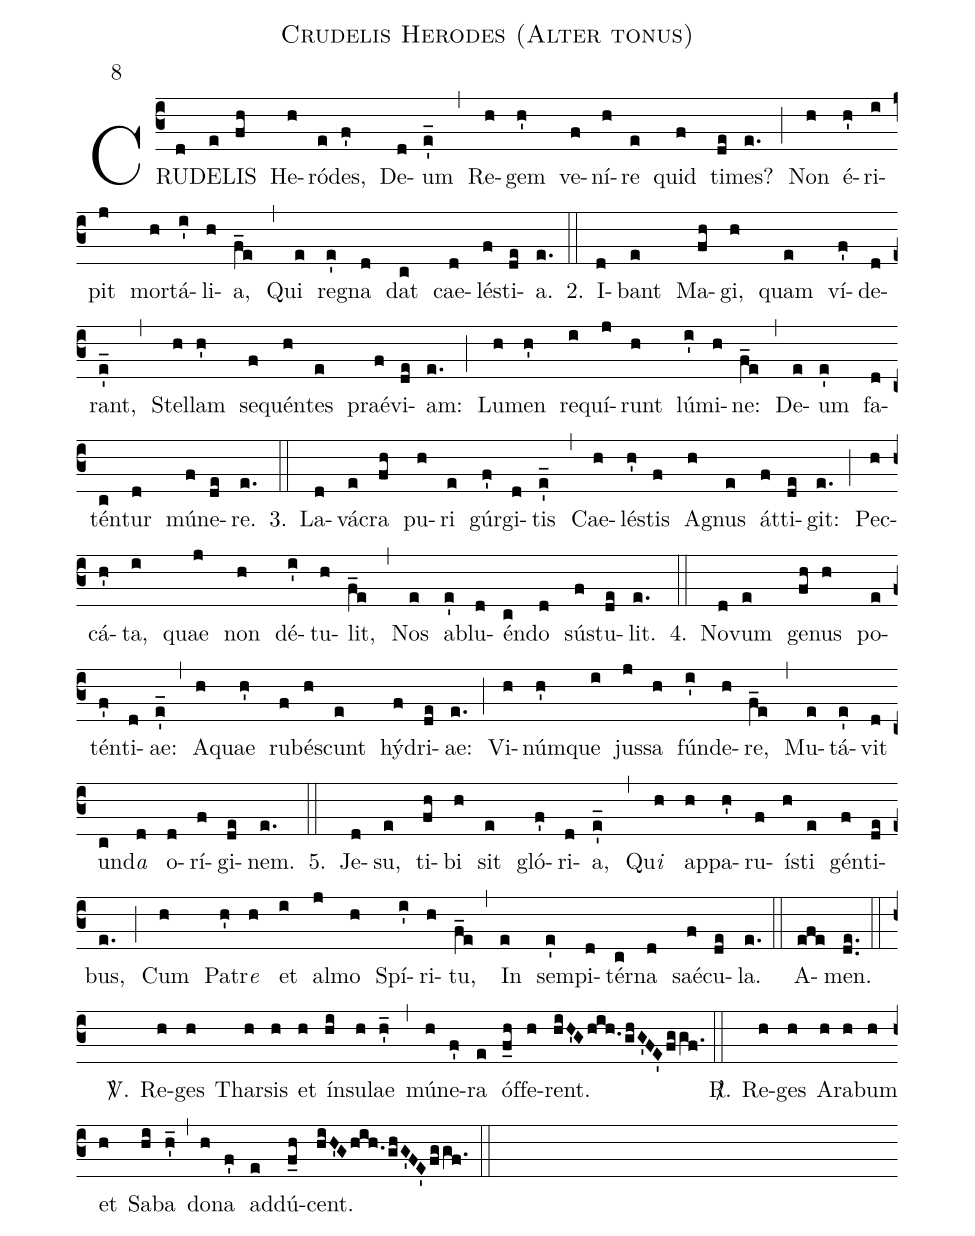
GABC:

name:Crudelis Herodes (Alter tonus);
mode:8;
annotation:8;
office-part:Hymni;
%%
(c3) CRU(d)DE(e)LIS(fh) He(h)ró(e)des,(f') De(d)um(e'_) (,) Re(h)gem(h') ve(f)ní(h)re(e) quid(f) ti(de)mes?(e.) (;) Non(h) é(h')ri(i)pit(j) mor(h)tá(i')li(h)a,(f_e) (,) Qui(e) re(e')gna(d) dat(c) cae(d)lé(f)sti(de)a.(e.) 2.(::) I(d)bant(e) Ma(fh)gi,(h) quam(e) ví(f')de(d)rant,(e'_) (,) Stel(h)lam(h') se(f)quén(h)tes(e) praé(f)vi(de)am:(e.) (;) Lu(h)men(h') re(i)quí(j)runt(h) lú(i')mi(h)ne:(f_e) (,) De(e)um(e') fa(d)tén(c)tur(d) mú(f)ne(de)re.(e.) 3.(::) La(d)vá(e)cra(fh) pu(h)ri(e) gúr(f')gi(d)tis(e'_) (,) Cae(h)lé(h')stis(f) A(h)gnus(e) át(f)ti(de)git:(e.) (;) Pec(h)cá(h')ta,(i) quae(j) non(h) dé(i')tu(h)lit,(f_e) (,) Nos(e) a(e')blu(d)én(c)do(d) sú(f)stu(de)lit.(e.) 4.(::) No(d)vum(e) ge(fh)nus(h) po(e)tén(f')ti(d)ae:(e'_) (,) A(h)quae(h') ru(f)bé(h)scunt(e) hý(f)dri(de)ae:(e.) (;) Vi(h)núm(h')que(i) jus(j)sa(h) fún(i')de(h)re,(f_e) (,) Mu(e)tá(e')vit(d) un(c)d<i>a</i>(d) o(d)rí(f)gi(de)nem.(e.) 5.(::) Je(d)su,(e) ti(fh)bi(h) sit(e) gló(f')ri(d)a,(e'_) (,) Qu<i>i</i>(h) ap(h)pa(h')ru(f)í(h)sti(e) gén(f)ti(de)bus,(e.) (;) Cum(h) Pa(h')tr<i>e</i>(h) et(i) al(j)mo(h) Spí(i')ri(h)tu,(f_e) (,) In(e) sem(e')pi(d)tér(c)na(d) saé(f)cu(de)la.(e.) (::) A(efe)men.(de..) (::) (z)
() <sp>V/</sp>.() Re(h)ges(h) Thar(h)sis(h) et(h) ín(hi)su(h)lae(h'_) (,) mú(h)ne(f')ra(e) óf(f_h)fe(h)rent.(hiH'G/hih./ghG'FE'/fggf.) (::)
() <sp>R/</sp>.() Re(h)ges(h) A(h)ra(h)bum(h) et(h) Sa(hi)ba(h'_) (,) do(h)na(f') ad(e)dú(f_h)cent.(hiH'G/hih./ghG'FE'/fggf.) (::)
